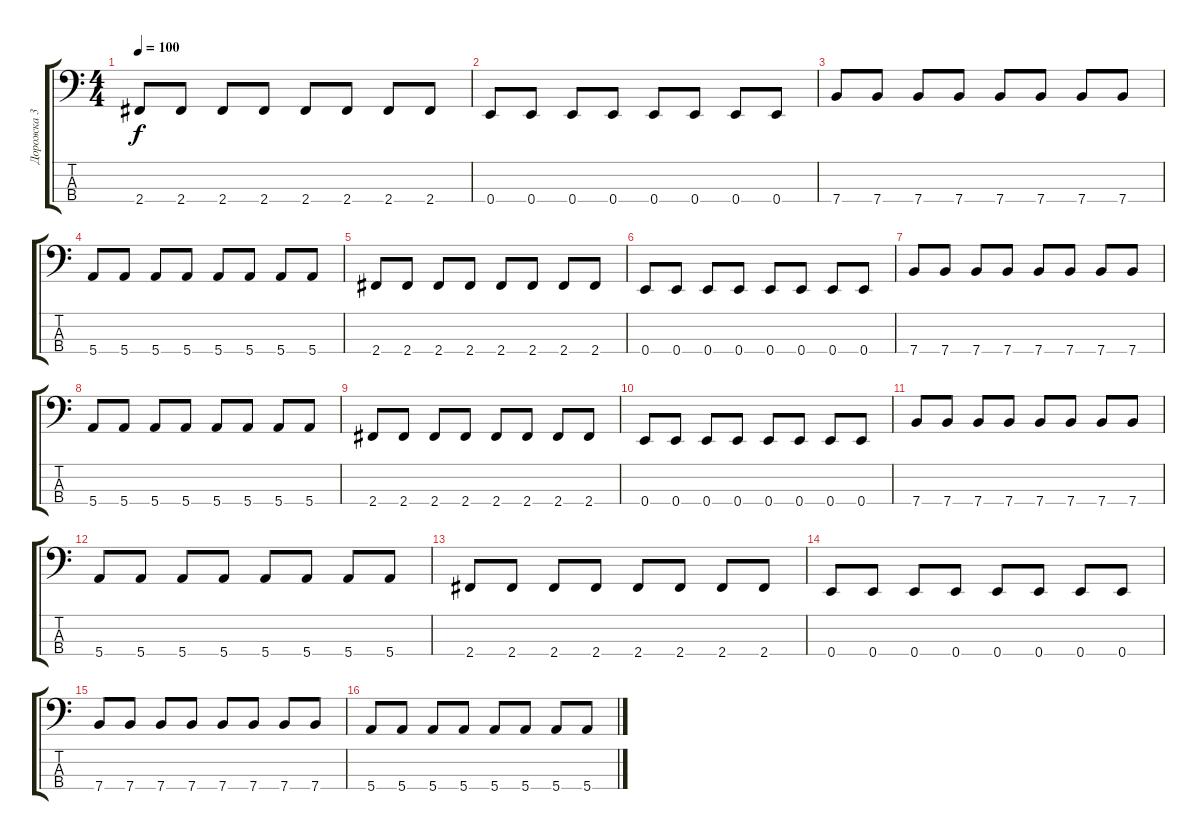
\track ("Дорожка 3" "Дорожка 3") {instrument electricbassfinger}
\staff {score tabs}
\tuning (G2 D2 A1 E1) {hide}
\ts (4 4)
\tempo 100
\clef f4
\ks c
2.4.8{dy f} 2.4.8 2.4.8 2.4.8 2.4.8 2.4.8 2.4.8 2.4.8 |
0.4.8 0.4.8 0.4.8 0.4.8 0.4.8 0.4.8 0.4.8 0.4.8 |
7.4.8 7.4.8 7.4.8 7.4.8 7.4.8 7.4.8 7.4.8 7.4.8 |
5.4.8 5.4.8 5.4.8 5.4.8 5.4.8 5.4.8 5.4.8 5.4.8 |
2.4.8 2.4.8 2.4.8 2.4.8 2.4.8 2.4.8 2.4.8 2.4.8 |
0.4.8 0.4.8 0.4.8 0.4.8 0.4.8 0.4.8 0.4.8 0.4.8 |
7.4.8 7.4.8 7.4.8 7.4.8 7.4.8 7.4.8 7.4.8 7.4.8 |
5.4.8 5.4.8 5.4.8 5.4.8 5.4.8 5.4.8 5.4.8 5.4.8 |
2.4.8 2.4.8 2.4.8 2.4.8 2.4.8 2.4.8 2.4.8 2.4.8 |
0.4.8 0.4.8 0.4.8 0.4.8 0.4.8 0.4.8 0.4.8 0.4.8 |
7.4.8 7.4.8 7.4.8 7.4.8 7.4.8 7.4.8 7.4.8 7.4.8 |
5.4.8 5.4.8 5.4.8 5.4.8 5.4.8 5.4.8 5.4.8 5.4.8 |
2.4.8 2.4.8 2.4.8 2.4.8 2.4.8 2.4.8 2.4.8 2.4.8 |
0.4.8 0.4.8 0.4.8 0.4.8 0.4.8 0.4.8 0.4.8 0.4.8 |
7.4.8 7.4.8 7.4.8 7.4.8 7.4.8 7.4.8 7.4.8 7.4.8 |
5.4.8 5.4.8 5.4.8 5.4.8 5.4.8 5.4.8 5.4.8 5.4.8
